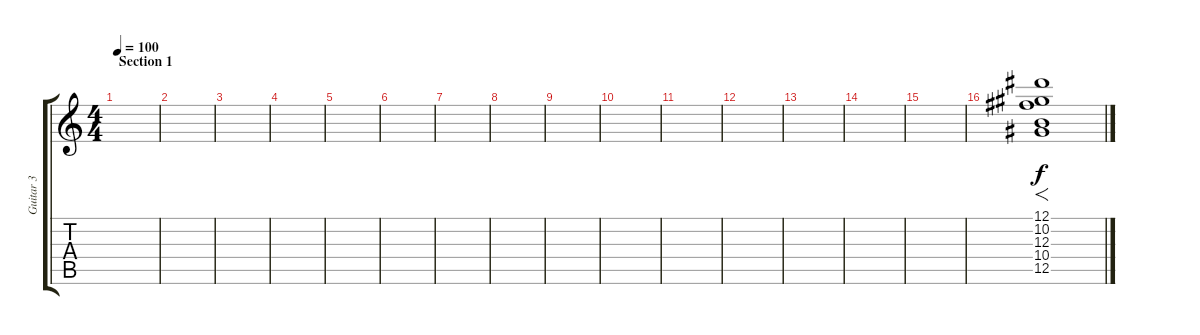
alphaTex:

\track ("Guitar 3" "Guitar 3") {instrument distortionguitar}
\staff {score tabs}
\tuning (Eb4 Bb3 Gb3 Db3 Ab2 Eb2) {hide}
\ts (4 4)
\section ("" "Section 1")
\tempo 100
\clef g2
\ks c
|
|
|
|
|
|
|
|
|
|
|
|
|
|
|
(12.1 10.2 12.3 10.4 12.5).1{f}
